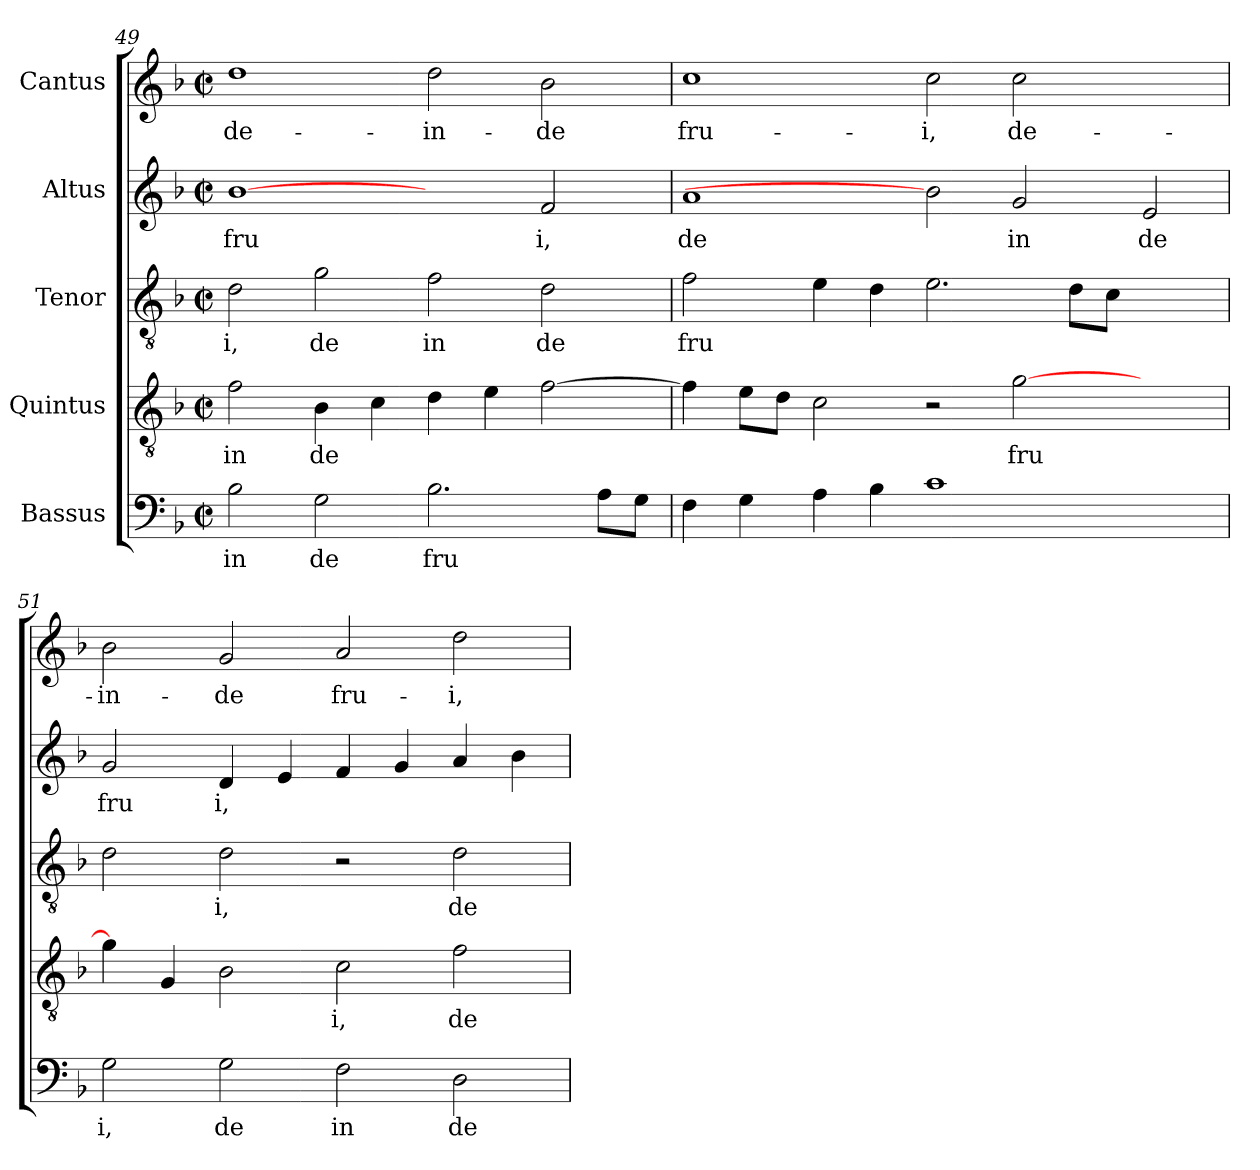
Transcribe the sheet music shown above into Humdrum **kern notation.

**kern	**text	**kern	**text	**kern	**text	**kern	**text	**kern	**text
*part5	*part5	*part4	*part4	*part3	*part3	*part2	*part2	*part1	*part1
*staff5	*staff5	*staff4	*staff4	*staff3	*staff3	*staff2	*staff2	*staff1	*staff1
*I"Bassus	*	*I"Quintus	*	*I"Tenor	*	*I"Altus	*	*I"Cantus	*
*clefF4	*	*clefGv2	*	*clefGv2	*	*clefG2	*	*clefG2	*
*k[b-]	*	*k[b-]	*	*k[b-]	*	*k[b-]	*	*k[b-]	*
*F:	*	*F:	*	*F:	*	*F:	*	*F:	*
*M2/2	*	*M2/2	*	*M2/2	*	*M2/2	*	*M2/2	*
*met(c|)	*	*met(c|)	*	*met(c|)	*	*met(c|)	*	*met(c|)	*
=49	=49	=49	=49	=49	=49	=49	=49	=49	=49
!	!LO:LY:b:cj	!	!LO:LY:b:cj	!	!LO:LY:b:cj	!	!LO:LY:b:cj	!	!LO:LY:b:cj
2B-\	in	2f\	in	2d\	i,	[1b-	fru	1dd	de-
!	!LO:LY:b:cj	!	!LO:LY:b:cj	!	!LO:LY:b:cj	!	!	!	!
2G\	de	4B-\	de	2g\	de	.	.	.	.
.	.	4c\	.	.	.	.	.	.	.
!	!LO:LY:b	!	!	!	!LO:LY:b:cj	!	!	!	!LO:LY:b:cj
2.B-\	fru	4d\	.	2f\	in	2ryy	.	2dd\	-in-
.	.	4e\	.	.	.	.	.	.	.
!	!	!	!	!	!LO:LY:b:cj	!	!LO:LY:b:cj	!	!LO:LY:b:cj
.	.	[>2f\	.	2d\	de	2f/	i,	2b-\	-de
8A\L	.	.	.	.	.	.	.	.	.
8G\J	.	.	.	.	.	.	.	.	.
=50	=50	=50	=50	=50	=50	=50	=50	=50	=50
!	!	!	!	!	!LO:LY:b	!	!LO:LY:b:cj	!	!LO:LY:b:cj
4F\	.	4f\]	.	2f\	fru	1a	de	1cc	fru-
4G\	.	8e\L	.	.	.	.	.	.	.
.	.	8d\J	.	.	.	.	.	.	.
4A\	.	2c\	.	4e\	.	.	.	.	.
4B-\	.	.	.	4d\	.	.	.	.	.
!	!	!	!	!	!	!	!	!	!LO:LY:b:cj
1c	.	2r	.	2.e\	.	2b-]	.	2cc\	-i,
!	!	!	!LO:LY:b	!	!	!	!LO:LY:b:cj	!	!LO:LY:b:cj
.	.	[>2g\	fru	.	.	2g/	in	2cc\	de-
.	.	.	.	8d\L	.	.	.	.	.
.	.	.	.	8c\J	.	.	.	.	.
!	!	!	!	!	!	!	!LO:LY:b:cj	!	!
2ryy	.	2ryy	.	2ryy	.	2e/	de	2ryy	.
=51	=51	=51	=51	=51	=51	=51	=51	=51	=51
!	!LO:LY:b:cj	!	!	!	!	!	!LO:LY:b:cj	!	!LO:LY:b:cj
2G\	i,	4g\]	.	2d\	.	2g/	fru	2b-\	-in-
.	.	4G/	.	.	.	.	.	.	.
!	!LO:LY:b:cj	!	!	!	!LO:LY:b:cj	!	!LO:LY:b:cj	!	!LO:LY:b:cj
2G\	de	2B-\	.	2d\	i,	4d/	i,	2g/	-de
.	.	.	.	.	.	4e/	.	.	.
!	!LO:LY:b:cj	!	!LO:LY:b:cj	!	!	!	!	!	!LO:LY:b:cj
2F\	in	2c\	i,	2r	.	4f/	.	2a/	fru-
.	.	.	.	.	.	4g/	.	.	.
!	!LO:LY:b:cj	!	!LO:LY:b:cj	!	!LO:LY:b:cj	!	!	!	!LO:LY:b:cj
2D\	de	2f\	de	2d\	de	4a/	.	2dd\	-i,
.	.	.	.	.	.	4b-\	.	.	.
=	=	=	=	=	=	=	=	=	=
*-	*-	*-	*-	*-	*-	*-	*-	*-	*-
